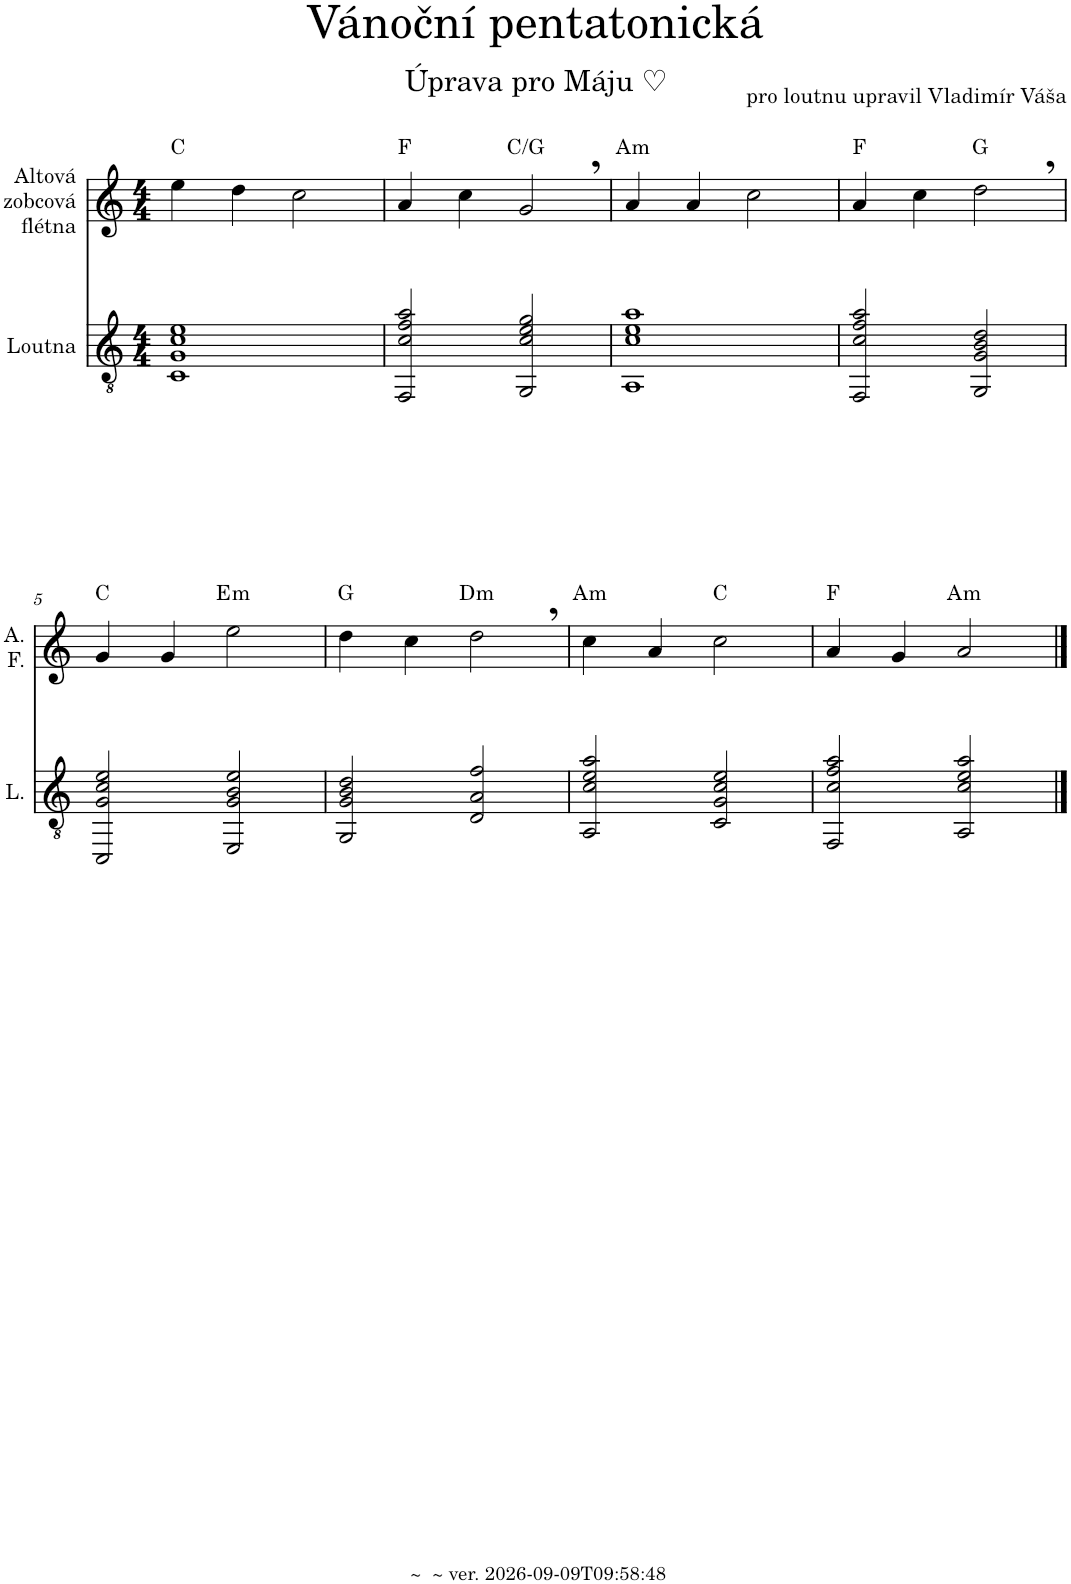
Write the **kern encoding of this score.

**kern	**kern	**kern	**harte
*part2	*part2	*part1	*part1
*staff3	*staff2	*staff1	*
*I"Loutna	*	*I"Altová zobcová flétna	*
*I'L.	*	*I'A. F.	*
*stria6	*	*	*
*	*clefGv2	*clefG2	*
*k[]	*k[]	*k[]	*
*M4/4	*M4/4	*M4/4	*
=1	=1	=1	=1
!	!	!	!LO:H:kt=N.C.
1C 1G 1c 1e	1C 1G 1c 1e	4ee\	N
.	.	4dd\	.
.	.	2cc\	.
=2	=2	=2	=2
!	!	!	!LO:H:kt=N.C.
2FF 2c 2f 2a	2FF/ 2c/ 2f/ 2a/	4a/	N
.	.	4cc\	.
!	!	!	!LO:H:kt=N.C.
2GG 2c 2e 2g	2GG/ 2c/ 2e/ 2g/	2g,/	N
=3	=3	=3	=3
!	!	!	!LO:H:kt=m
1AA 1c 1e 1a	1AA 1c 1e 1a	4a/	A:min
.	.	4a/	.
.	.	2cc\	.
=4	=4	=4	=4
!	!	!	!LO:H:kt=N.C.
2FF 2c 2f 2a	2FF/ 2c/ 2f/ 2a/	4a/	N
.	.	4cc\	.
!	!	!	!LO:H:kt=N.C.
2GG 2G 2B 2d	2GG/ 2G/ 2B/ 2d/	2dd,\	N
!!LO:LB:g=z
=5	=5	=5	=5
!	!	!	!LO:H:kt=N.C.
2CC 2G 2c 2e	2CC/ 2G/ 2c/ 2e/	4g/	N
.	.	4g/	.
!	!	!	!LO:H:kt=m
2EE 2G 2B 2e	2EE/ 2G/ 2B/ 2e/	2ee\	E:min
=6	=6	=6	=6
!	!	!	!LO:H:kt=N.C.
2GG 2G 2B 2d	2GG/ 2G/ 2B/ 2d/	4dd\	N
.	.	4cc\	.
!	!	!	!LO:H:kt=m
2D 2A 2f	2D/ 2A/ 2f/	2dd,\	D:min
=7	=7	=7	=7
!	!	!	!LO:H:kt=m
2AA 2c 2e 2a	2AA/ 2c/ 2e/ 2a/	4cc\	A:min
.	.	4a/	.
!	!	!	!LO:H:kt=N.C.
2C 2G 2c 2e	2C/ 2G/ 2c/ 2e/	2cc\	N
=8	=8	=8	=8
!	!	!	!LO:H:kt=N.C.
2FF 2c 2f 2a	2FF/ 2c/ 2f/ 2a/	4a/	N
.	.	4g/	.
!	!	!	!LO:H:kt=m
2AA 2c 2e 2a	2AA/ 2c/ 2e/ 2a/	2a/	A:min
==	==	==	==
*-	*-	*-	*-
